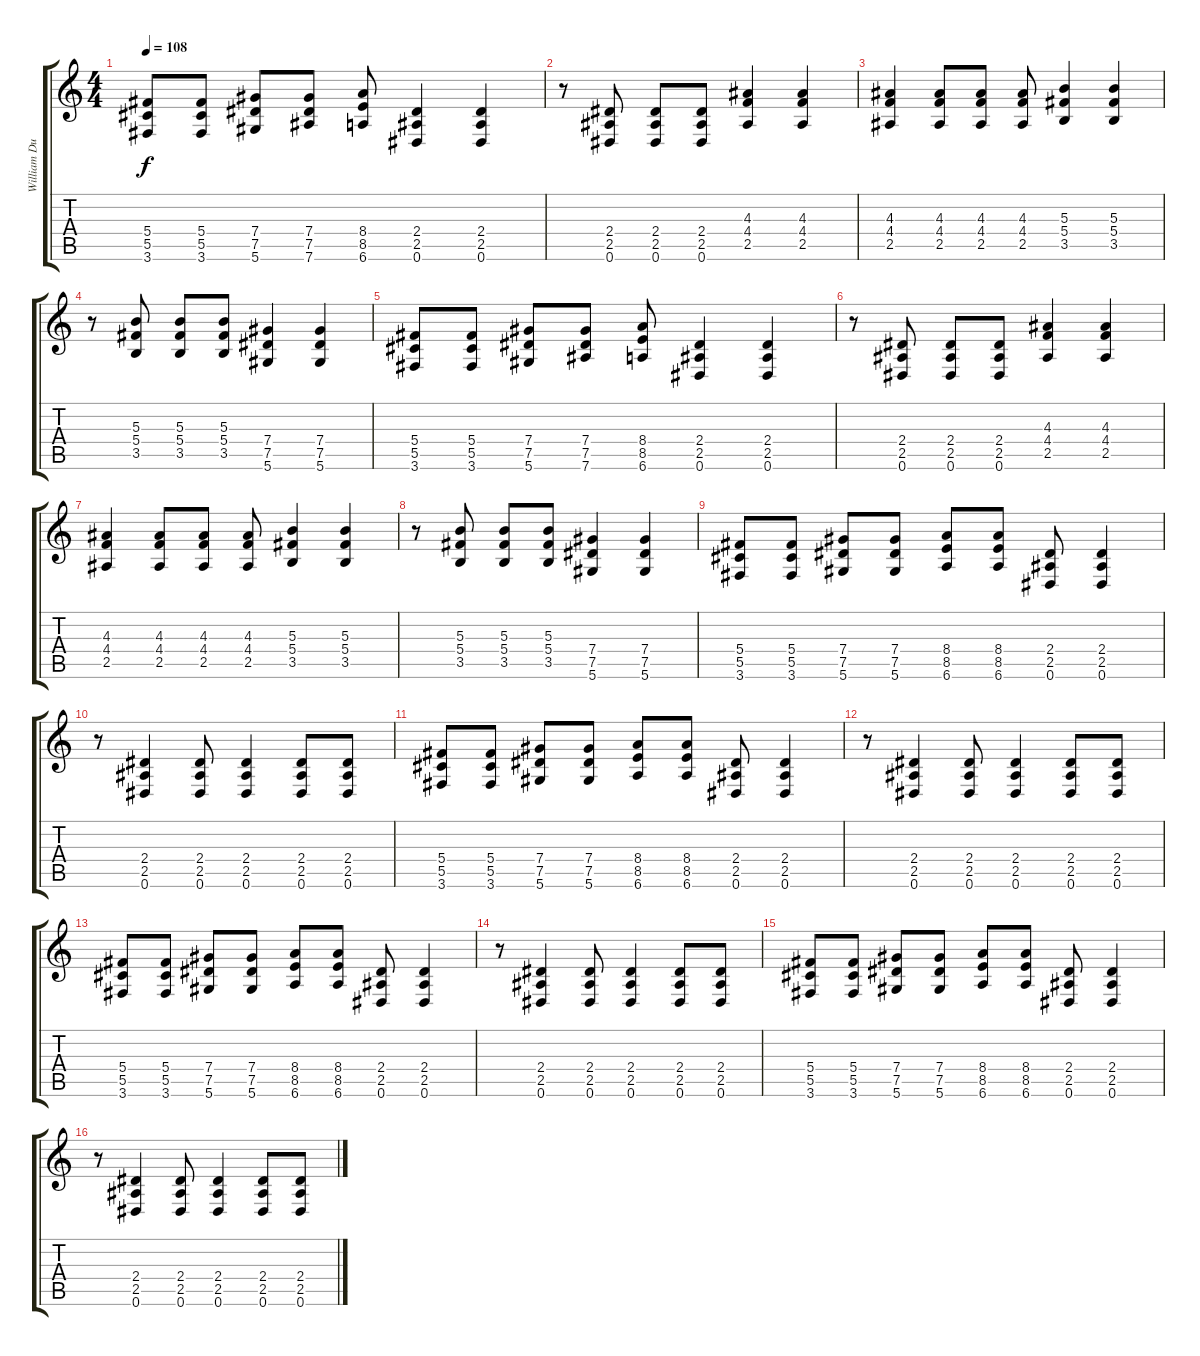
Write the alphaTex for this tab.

\track ("William DuVall" "William Du") {instrument distortionguitar}
\staff {score tabs}
\tuning (Eb4 Bb3 Gb3 Db3 Ab2 Eb2) {hide}
\ts (4 4)
\tempo 108
\clef g2
\ks c
(5.4 5.5 3.6).8{dy f} (5.4 5.5 3.6).8 (7.4 7.5 5.6).8 (7.4 7.5 7.6).8 (8.4 8.5 6.6).8 (2.4 2.5 0.6).4 (2.4 2.5 0.6).4 |
r.8 (2.4 2.5 0.6).8 (2.4 2.5 0.6).8 (2.4 2.5 0.6).8 (4.3 4.4 2.5).4 (4.3 4.4 2.5).4 |
(4.3 4.4 2.5).4 (4.3 4.4 2.5).8 (4.3 4.4 2.5).8 (4.3 4.4 2.5).8 (5.3 5.4 3.5).4 (5.3 5.4 3.5).4 |
r.8 (5.3 5.4 3.5).8 (5.3 5.4 3.5).8 (5.3 5.4 3.5).8 (7.4 7.5 5.6).4 (7.4 7.5 5.6).4 |
(5.4 5.5 3.6).8 (5.4 5.5 3.6).8 (7.4 7.5 5.6).8 (7.4 7.5 7.6).8 (8.4 8.5 6.6).8 (2.4 2.5 0.6).4 (2.4 2.5 0.6).4 |
r.8 (2.4 2.5 0.6).8 (2.4 2.5 0.6).8 (2.4 2.5 0.6).8 (4.3 4.4 2.5).4 (4.3 4.4 2.5).4 |
(4.3 4.4 2.5).4 (4.3 4.4 2.5).8 (4.3 4.4 2.5).8 (4.3 4.4 2.5).8 (5.3 5.4 3.5).4 (5.3 5.4 3.5).4 |
r.8 (5.3 5.4 3.5).8 (5.3 5.4 3.5).8 (5.3 5.4 3.5).8 (7.4 7.5 5.6).4 (7.4 7.5 5.6).4 |
(5.4 5.5 3.6).8 (5.4 5.5 3.6).8 (7.4 7.5 5.6).8 (7.4 7.5 5.6).8 (8.4 8.5 6.6).8 (8.4 8.5 6.6).8 (2.4 2.5 0.6).8 (2.4 2.5 0.6).4 |
r.8 (2.4 2.5 0.6).4 (2.4 2.5 0.6).8 (2.4 2.5 0.6).4 (2.4 2.5 0.6).8 (2.4 2.5 0.6).8 |
(5.4 5.5 3.6).8 (5.4 5.5 3.6).8 (7.4 7.5 5.6).8 (7.4 7.5 5.6).8 (8.4 8.5 6.6).8 (8.4 8.5 6.6).8 (2.4 2.5 0.6).8 (2.4 2.5 0.6).4 |
r.8 (2.4 2.5 0.6).4 (2.4 2.5 0.6).8 (2.4 2.5 0.6).4 (2.4 2.5 0.6).8 (2.4 2.5 0.6).8 |
(5.4 5.5 3.6).8 (5.4 5.5 3.6).8 (7.4 7.5 5.6).8 (7.4 7.5 5.6).8 (8.4 8.5 6.6).8 (8.4 8.5 6.6).8 (2.4 2.5 0.6).8 (2.4 2.5 0.6).4 |
r.8 (2.4 2.5 0.6).4 (2.4 2.5 0.6).8 (2.4 2.5 0.6).4 (2.4 2.5 0.6).8 (2.4 2.5 0.6).8 |
(5.4 5.5 3.6).8 (5.4 5.5 3.6).8 (7.4 7.5 5.6).8 (7.4 7.5 5.6).8 (8.4 8.5 6.6).8 (8.4 8.5 6.6).8 (2.4 2.5 0.6).8 (2.4 2.5 0.6).4 |
r.8 (2.4 2.5 0.6).4 (2.4 2.5 0.6).8 (2.4 2.5 0.6).4 (2.4 2.5 0.6).8 (2.4 2.5 0.6).8
